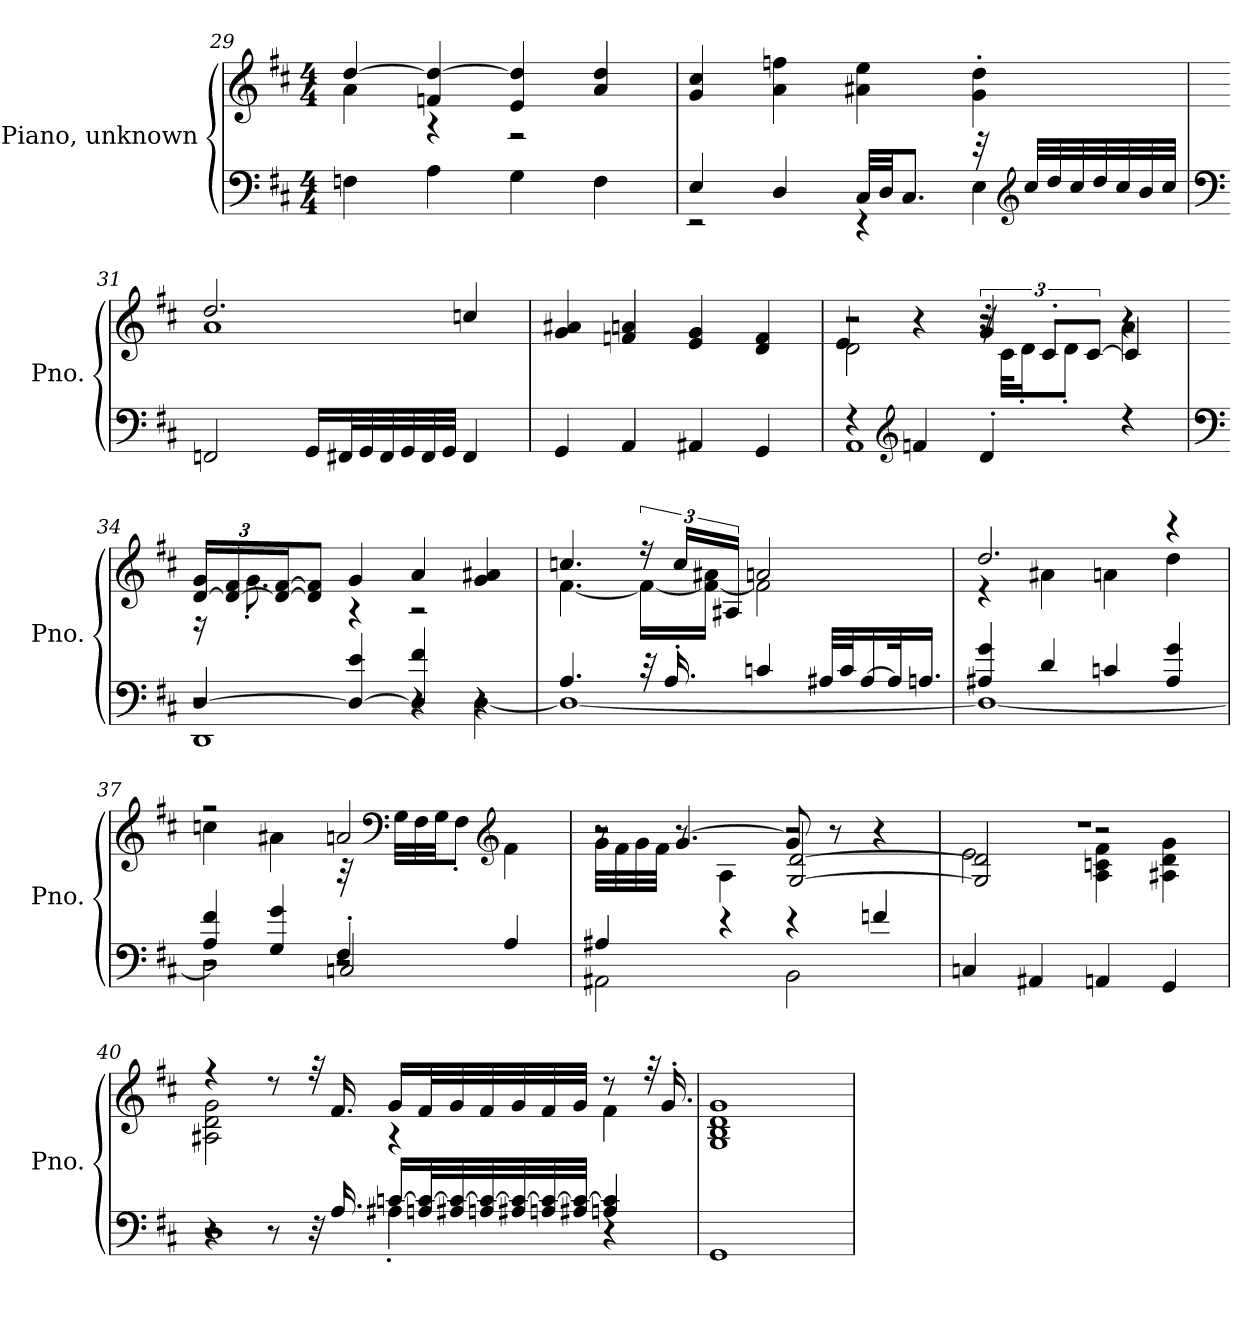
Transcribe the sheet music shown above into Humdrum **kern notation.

**kern	**kern
*part1	*part1
*staff2	*staff1
*I"Piano, unknown	*
*I'Pno.	*
*clefF4	*clefG2
*k[f#c#]	*k[f#c#]
*M4/4	*M4/4
=29	=29
*	*^
4Fn\	[4dd/	4a\
4A\	4fn/ 4dd/_	4r
4G\	4e/ 4dd/]	2r
4F\	4a/ 4dd/	.
*	*v	*v
!!LO:LB:g=z
=30	=30
*^	*
4E/	2r	4g/ 4cc#/
4D/	.	4a\ 4ffn\
32C#/LLL	4r	4a#X\ 4ee\
32D/JJ	.	.
8.C#/J	.	.
32r	4E\	4g\' 4dd\'
*clefG2	*	*
32cc#/LLL	.	.
32dd/	.	.
32cc#/	.	.
32dd/	.	.
32cc#/	.	.
32b/	.	.
32cc#/JJJ	.	.
*v	*v	*
=31	=31
*clefF4	*
*	*^
2FFn/	2.dd/	1a
16GG/LL	.	.
32FF#X/L	.	.
32GG/	.	.
32FF#/	.	.
32GG/	.	.
32FF#/	.	.
32GG/JJJ	.	.
4FF#/	4ccn/	.
*	*v	*v
=32	=32
4GG/	4g/ 4a#X/
4AA/	4fn/ 4an/
4AA#X/	4e/ 4g/
4GG/	4d/ 4f/
!!LO:LB:g=z
=33	=33
*^	*^
*	*	*	*^
4r	1AA	2r	2d\	4e/
*clefG2	*	*	*	*
4fn/	.	.	.	4r
4d'/	.	4g/	32r	12r
.	.	.	32c#\KLL	.
.	.	.	16d'\J	.
.	.	.	.	12c#'/L
.	.	.	8d'\J	.
.	.	.	.	[12c#/J
4r	.	4r	4a\	4c#/]
*v	*v	*	*	*
*	*v	*v	*v
=34	=34
*clefF4	*
*^	*
*	*^	*
*	*	*	*Xbrackettup
*	*	*	*^
[4D/	2r	1DD	[24d/ 24g/LL	16r
.	.	.	24d/_ 24f#/	.
.	.	.	.	8.g'\
.	.	.	24d/_ [24f#/J	.
.	.	.	8d/] 8f#/]J	.
4D/_ 4e/	.	.	4g/	4r
4D/] 4f#/	4r	.	4a/	2r
4r	[4D\	.	4g/ 4a#X/	.
*	*v	*v	*	*
!!LO:LB:g=z	!!
=35	=35	=35	=35
4.A/	1D_	4.ccn/	[4.f#\
*	*	*brackettup	*
32r	.	24r	16f#\LL_
16.A'/	.	.	.
.	.	24cc/LL	.
.	.	.	16f#\_ 16a#X\JJ
.	.	24A#X/JJ	.
4cn/	.	2an/	2f#\]
32A#X/LLL	.	.	.
32c/J	.	.	.
[16A#/	.	.	.
32A#/K]	.	.	.
16.An/JJ	.	.	.
=36	=36	=36	=36
4A#X/ 4g/	1D_	2.dd/	4r
4d/	.	.	4a#X\
4cn/	.	.	4an\
4A#/ 4g/	.	4r	4dd\
=37	=37	=37	=37
*	*^	*	*
4A/ 4f#/	2D\]	2r	2r	4ccn\
4G/ 4g/	.	.	.	4a#X\
4F#'/	2r	2Cn/	2an/	32r
*	*	*	*clefF4	*
.	.	.	.	32G\LLL
.	.	.	.	32F#\
.	.	.	.	32G\JJ
.	.	.	.	8F#'\J
*	*	*	*clefG2	*
4A/	.	.	.	4f#\
*	*v	*v	*	*
!!LO:PB:g=z
=38	=38	=38	=38
*	*	*	*^
4A#X/	2AA#X\	8r	32g\LLL	2r
.	.	.	32f#\	.
.	.	.	32g\	.
.	.	.	32f#\JJJ	.
.	.	[4.g/	8r	.
4r	.	.	4A\	.
4r	2BB\	8g/]	2r	[2G/ [2d/
.	.	8r	.	.
4fn/	.	4r	.	.
*v	*v	*	*	*
=39	=39	=39	=39
4Cn/	1r	2e\	2G/] 2d/]
4AA#X/	.	.	.
4AAn/	.	4A\ 4cn\ 4f#\	2r
4GG/	.	4A#X\ 4d\ 4g\	.
*	*	*v	*v
=40	=40	=40
*^	*	*
*	*^	*	*
4r	2r	1D	4r	2A#X\ 2d\ 2g\
8r	.	.	8r	.
32r	.	.	32r	.
16.A/	.	.	16.f#/	.
[16cn/LL	4A#X'\	.	16g/LL	4r
32An/ 32c/_L	.	.	32f#/L	.
32A#X/ 32c/_	.	.	32g/	.
32An/ 32c/_	.	.	32f#/	.
32A#X/ 32c/_	.	.	32g/	.
32An/ 32c/_	.	.	32f#/	.
32A#X/ 32c/_JJJ	.	.	32g/JJJ	.
4An/ 4c/]	4r	.	8r	4f#\
.	.	.	32r	.
.	.	.	16.g'/	.
*v	*v	*v	*	*
*	*v	*v
=41	=41
1GG	1G 1B 1d 1g
=	=
*-	*-
